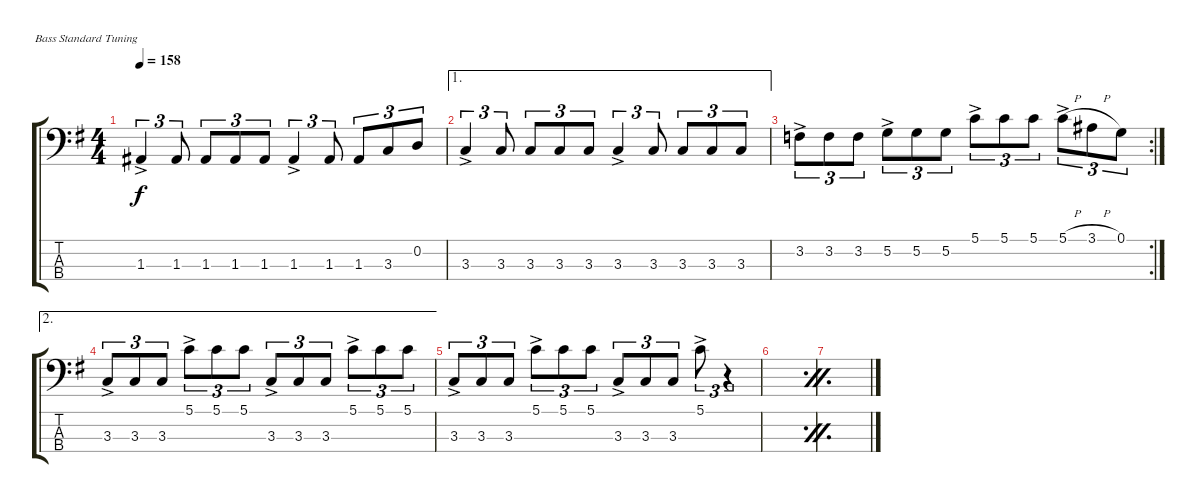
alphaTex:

\bracketExtendMode groupsimilarinstruments
\multiTrackTrackNamePolicy hidden
\firstSystemTrackNameOrientation horizontal
\otherSystemsTrackNameOrientation horizontal
\track "" {instrument electricbassfinger}
\staff {score tabs}
\tuning (G2 D2 A1 E1)
\ts (4 4)
\tempo 158
\clef f4
\ks eminor
1.3{ac}.4{tu (3 2) dy f} 1.3.8{tu (3 2)} 1.3.8{tu (3 2)} 1.3.8{tu (3 2)} 1.3.8{tu (3 2)} 1.3{ac}.4{tu (3 2)} 1.3.8{tu (3 2)} 1.3.8{tu (3 2)} 3.3.8{tu (3 2)} 0.2.8{tu (3 2)} |
\ae 1
3.3{ac}.4{tu (3 2)} 3.3.8{tu (3 2)} 3.3.8{tu (3 2)} 3.3.8{tu (3 2)} 3.3.8{tu (3 2)} 3.3{ac}.4{tu (3 2)} 3.3.8{tu (3 2)} 3.3.8{tu (3 2)} 3.3.8{tu (3 2)} 3.3.8{tu (3 2)} |
\rc 2
3.2{ac}.8{tu (3 2)} 3.2.8{tu (3 2)} 3.2.8{tu (3 2)} 5.2{ac}.8{tu (3 2)} 5.2.8{tu (3 2)} 5.2.8{tu (3 2)} 5.1{ac}.8{tu (3 2)} 5.1.8{tu (3 2)} 5.1.8{tu (3 2)} 5.1{h ac}.8{tu (3 2)} 3.1{h}.8{tu (3 2)} 0.1.8{tu (3 2)} |
\ae 2
3.3{ac}.8{tu (3 2)} 3.3.8{tu (3 2)} 3.3.8{tu (3 2)} 5.1{ac}.8{tu (3 2)} 5.1.8{tu (3 2)} 5.1.8{tu (3 2)} 3.3{ac}.8{tu (3 2)} 3.3.8{tu (3 2)} 3.3.8{tu (3 2)} 5.1{ac}.8{tu (3 2)} 5.1.8{tu (3 2)} 5.1.8{tu (3 2)} |
3.3{ac}.8{tu (3 2)} 3.3.8{tu (3 2)} 3.3.8{tu (3 2)} 5.1{ac}.8{tu (3 2)} 5.1.8{tu (3 2)} 5.1.8{tu (3 2)} 3.3{ac}.8{tu (3 2)} 3.3.8{tu (3 2)} 3.3.8{tu (3 2)} 5.1{ac}.8{tu (3 2)} r.4{tu (3 2)} |
\simile firstofdouble
|
\simile secondofdouble
